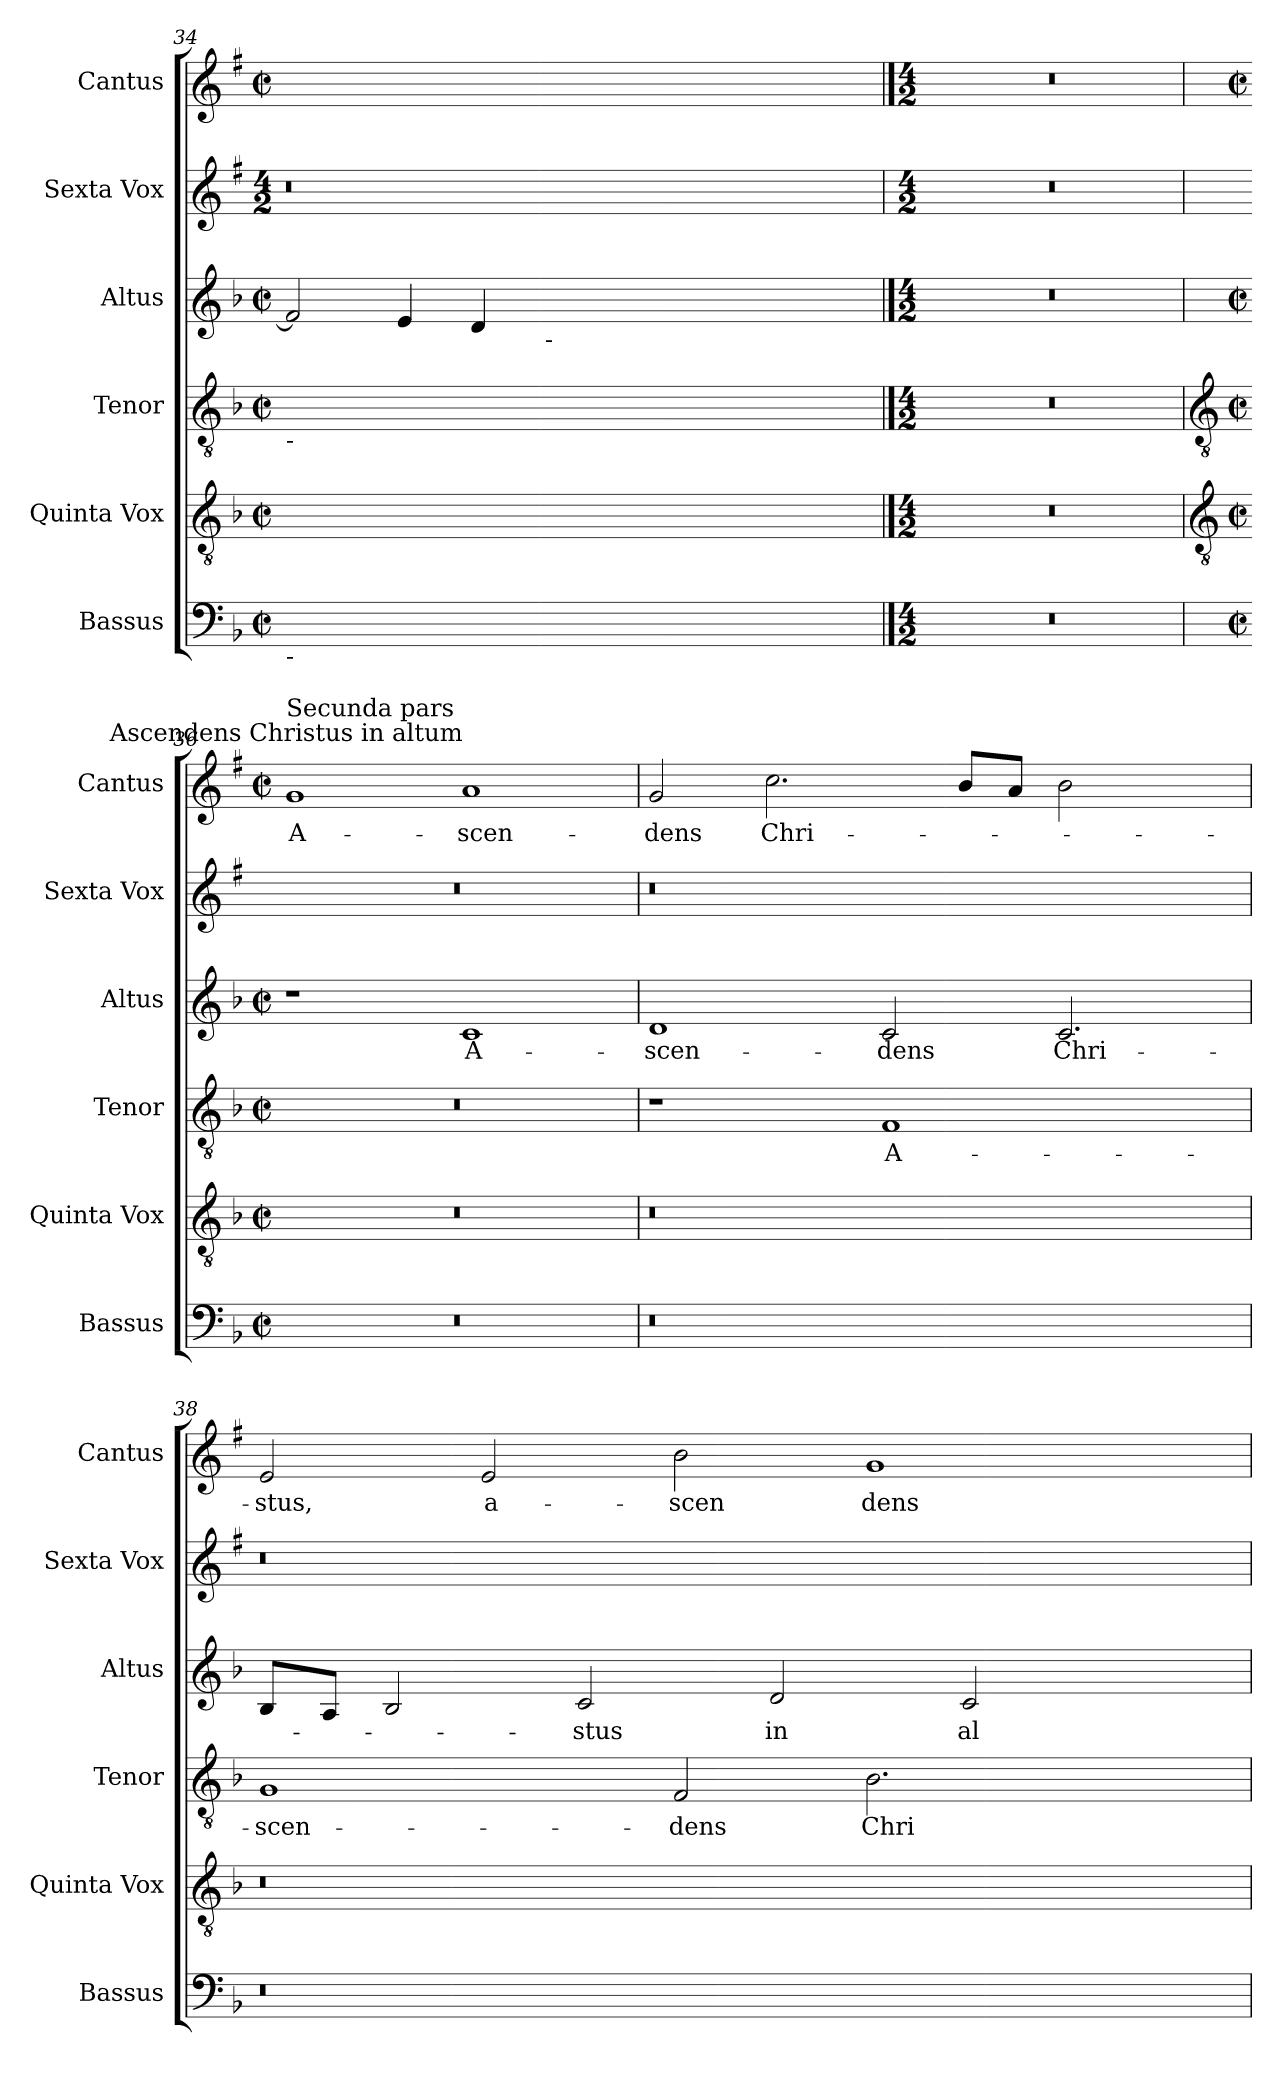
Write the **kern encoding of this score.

**kern	**kern	**kern	**text	**kern	**text	**kern	**kern	**text
*part6	*part5	*part4	*part4	*part3	*part3	*part2	*part1	*part1
*staff6	*staff5	*staff4	*staff4	*staff3	*staff3	*staff2	*staff1	*staff1
*I"Bassus	*I"Quinta Vox	*I"Tenor	*	*I"Altus	*	*I"Sexta Vox	*I"Cantus	*
*I'Bassus	*I'Quinta Vox	*I'Tenor	*	*I'Altus	*	*I'Sexta Vox	*I'Cantus	*
!!LO:LB:g=z
*clefF4	*clefGv2	*clefGv2	*	*clefG2	*	*clefG2	*clefG2	*
*	*	*	*	*	*	*ITrd1c2	*ITrd1c2	*
*k[b-]	*k[b-]	*k[b-]	*	*k[b-]	*	*k[b-]	*k[b-]	*
*F:	*F:	*F:	*	*F:	*	*F:	*F:	*
*M4/2	*M4/2	*M4/2	*	*M4/2	*	*M4/2	*M4/2	*
*met(c|)	*met(c|)	*met(c|)	*	*met(c|)	*	*	*met(c|)	*
=34	=34	=34	=34	=34	=34	=34	=34	=34
!	!	!LO:TX:b:t=-	!	!	!	!	!	!
!LO:TX:b:t=-	!	!	!	!	!	!	!	!
!	!	!	!LO:LY:b	!	!	!	!	!
[1Cyy	1cyy_	[1Gyy	-ia.	2f]	.	0r	0gyy]	.
.	.	.	.	4e	.	.	.	.
.	.	.	.	4d	.	.	.	.
!	!	!	!	!LO:TX:b:t=-	!	!	!	!
0Cyy]	0cyy]	0Gyy]	.	0eyy	.	.	.	.
.	.	.	.	.	.	1ryy	1ryy	.
!!LO:LB:g=z
==35	==35	==35	==35	==35	==35	=35	==35	==35
*M4/2	*M4/2	*M4/2	*	*M4/2	*	*M4/2	*M4/2	*
0r	0r	0r	.	0r	.	0r	0r	.
!!LO:LB:g=z
=36	=36	=36	=36	=36	=36	=36	=36	=36
*	*clefGv2	*clefGv2	*	*	*	*	*	*
*M4/2	*M4/2	*M4/2	*	*M4/2	*	*	*M4/2	*
*met(c|)	*met(c|)	*met(c|)	*	*met(c|)	*	*	*met(c|)	*
!	!	!	!	!	!	!	!LO:TX:a:cj:t=Ascendens Christus in altum	!
!	!	!	!	!	!	!	!LO:TX:a:t=Secunda pars	!
!	!	!	!	!	!	!	!	!LO:LY:b
0r	0r	0r	.	1r	.	0r	1f	A-
!	!	!	!	!	!LO:LY:b	!	!	!LO:LY:b
.	.	.	.	1c	A-	.	1g	-scen-
=37	=37	=37	=37	=37	=37	=37	=37	=37
!	!	!	!	!	!LO:LY:b	!	!	!LO:LY:b
0r	0r	1r	.	1d	-scen-	0r	2f	-dens
!	!	!	!	!	!	!	!	!LO:LY:b
.	.	.	.	.	.	.	2.b-	Chri-
!	!	!	!LO:LY:b	!	!LO:LY:b	!	!	!
.	.	1F	A-	2c	-dens	.	.	.
.	.	.	.	.	.	.	8aL	.
.	.	.	.	.	.	.	8gJ	.
!	!	!	!	!	!LO:LY:b	!	!	!
.	.	.	.	2.c	Chri-	.	2a	.
4ryy	4ryy	4ryy	.	.	.	4ryy	4ryy	.
=38	=38	=38	=38	=38	=38	=38	=38	=38
!	!	!	!LO:LY:b	!	!	!	!	!LO:LY:b
0r	0r	1G	-scen-	8B-L	.	0r	2d	-stus,
.	.	.	.	8AJ	.	.	.	.
.	.	.	.	2B-	.	.	.	.
!	!	!	!	!	!	!	!	!LO:LY:b
.	.	.	.	.	.	.	2d	a-
!	!	!	!	!	!LO:LY:b	!	!	!
.	.	.	.	2c	-stus	.	.	.
!	!	!	!LO:LY:b	!	!	!	!	!LO:LY:b
.	.	2F	-dens	.	.	.	2a	-scen
!	!	!	!	!	!LO:LY:b	!	!	!
.	.	.	.	2d	in	.	.	.
!	!	!	!LO:LY:b	!	!	!	!	!LO:LY:b
.	.	2.B-	Chri-	.	.	.	1f	dens
!	!	!	!	!	!LO:LY:b	!	!	!
.	.	.	.	2c	al-	.	.	.
2ryy	2ryy	.	.	.	.	2ryy	.	.
.	.	4ryy	.	4ryy	.	.	.	.
=	=	=	=	=	=	=	=	=
*-	*-	*-	*-	*-	*-	*-	*-	*-
